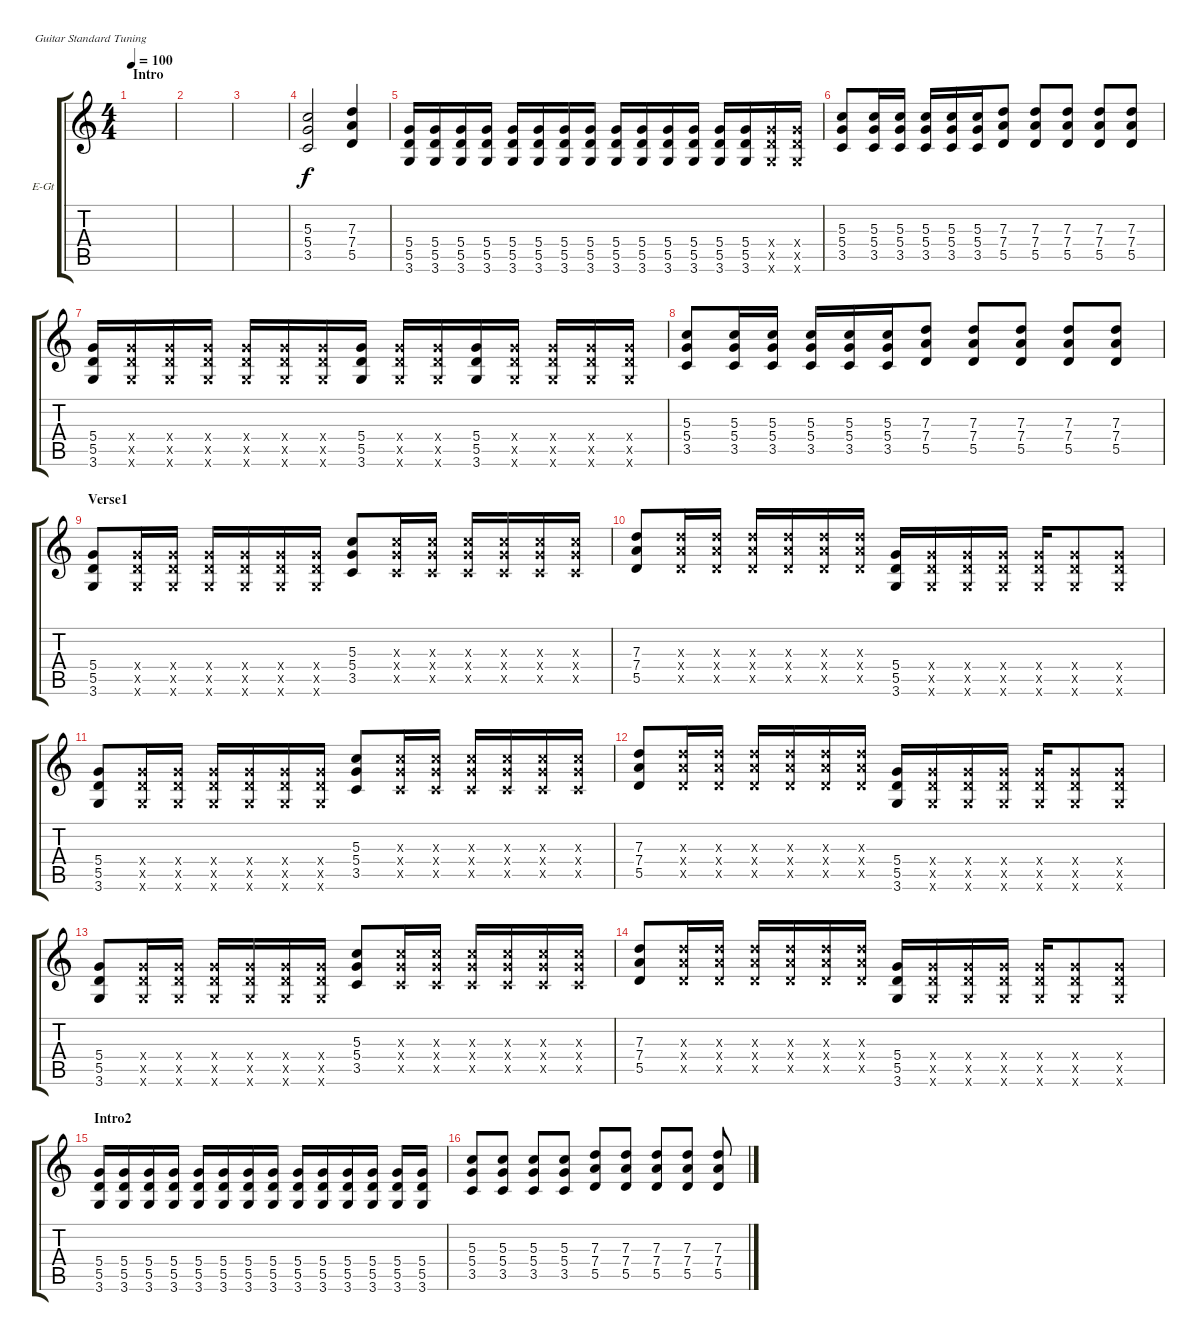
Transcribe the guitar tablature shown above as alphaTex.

\defaultSystemsLayout 4
\bracketExtendMode groupsimilarinstruments
\firstSystemTrackNameOrientation horizontal
\otherSystemsTrackNameOrientation horizontal
\track ("Rythem" "E-Gt") {instrument distortionguitar}
\staff {score tabs}
\tuning (E4 B3 G3 D3 A2 E2)
\ts (4 4)
\section ("" "Intro")
\tempo 100
\clef g2
\scale
0.487395
\ks c
|
|
\scale
0.256303 |
(5.4 3.5 5.3).2 (7.3 7.4 5.5).4 |
(5.4 5.5 3.6).16 (5.4 5.5 3.6).16 (5.4 5.5 3.6).16 (5.4 5.5 3.6).16 (5.4 5.5 3.6).16 (5.4 5.5 3.6).16 (5.4 5.5 3.6).16 (5.4 5.5 3.6).16 (5.4 5.5 3.6).16 (5.4 5.5 3.6).16 (5.4 5.5 3.6).16 (5.4 5.5 3.6).16 (5.4 5.5 3.6).16 (5.4 5.5 3.6).16 (5.4{x} 5.5{x} 3.6{x}).16 (5.4{x} 5.5{x} 3.6{x}).16 |
(5.3 5.4 3.5).8 (5.3 5.4 3.5).16 (5.3 5.4 3.5).16 (5.3 5.4 3.5).16 (5.3 5.4 3.5).16 (5.3 5.4 3.5).16 (7.3 7.4 5.5).8 (7.3 7.4 5.5).8 (7.4 5.5 7.3).8 (7.3 7.4 5.5).8 (7.4 5.5 7.3).8 |
(5.4 5.5 3.6).16 (5.4{x} 5.5{x} 3.6{x}).16 (5.4{x} 5.5{x} 3.6{x}).16 (5.4{x} 5.5{x} 3.6{x}).16 (5.4{x} 5.5{x} 3.6{x}).16 (5.4{x} 5.5{x} 3.6{x}).16 (5.4{x} 5.5{x} 3.6{x}).16 (5.4 5.5 3.6).16 (5.4{x} 5.5{x} 3.6{x}).16 (5.4{x} 5.5{x} 3.6{x}).16 (5.4 5.5 3.6).16 (5.4{x} 5.5{x} 3.6{x}).16 (5.4{x} 5.5{x} 3.6{x}).16 (5.4{x} 5.5{x} 3.6{x}).16 (5.4{x} 5.5{x} 3.6{x}).16 |
(5.3 5.4 3.5).8 (5.3 5.4 3.5).16 (5.3 5.4 3.5).16 (5.3 5.4 3.5).16 (5.3 5.4 3.5).16 (5.3 5.4 3.5).16 (7.3 7.4 5.5).8 (7.3 7.4 5.5).8 (7.4 5.5 7.3).8 (7.3 7.4 5.5).8 (7.4 5.5 7.3).8 |
\section ("" "Verse1")
(5.4 5.5 3.6).8{lyrics (0 "") lyrics (1 "") lyrics (2 "") lyrics (3 "") lyrics (4 "")} (5.4{x} 5.5{x} 3.6{x}).16{lyrics (0 "") lyrics (1 "") lyrics (2 "") lyrics (3 "") lyrics (4 "")} (5.4{x} 5.5{x} 3.6{x}).16{lyrics (0 "") lyrics (1 "") lyrics (2 "") lyrics (3 "") lyrics (4 "")} (5.4{x} 5.5{x} 3.6{x}).16{lyrics (0 "") lyrics (1 "") lyrics (2 "") lyrics (3 "") lyrics (4 "")} (5.4{x} 5.5{x} 3.6{x}).16{lyrics (0 "") lyrics (1 "") lyrics (2 "") lyrics (3 "") lyrics (4 "")} (5.4{x} 5.5{x} 3.6{x}).16 (5.4{x} 5.5{x} 3.6{x}).16 (5.4 3.5 5.3).8 (5.4{x} 3.5{x} 5.3{x}).16 (5.4{x} 3.5{x} 5.3{x}).16 (5.4{x} 3.5{x} 5.3{x}).16 (5.4{x} 3.5{x} 5.3{x}).16 (5.4{x} 3.5{x} 5.3{x}).16 (5.4{x} 3.5{x} 5.3{x}).16 |
(7.3 7.4 5.5).8{lyrics (0 "") lyrics (1 "") lyrics (2 "") lyrics (3 "") lyrics (4 "")} (7.3{x} 7.4{x} 5.5{x}).16{lyrics (0 "") lyrics (1 "") lyrics (2 "") lyrics (3 "") lyrics (4 "")} (7.4{x} 5.5{x} 7.3{x}).16{lyrics (0 "") lyrics (1 "") lyrics (2 "") lyrics (3 "") lyrics (4 "")} (7.4{x} 5.5{x} 7.3{x}).16 (7.3{x} 7.4{x} 5.5{x}).16 (7.3{x} 7.4{x} 5.5{x}).16 (7.3{x} 7.4{x} 5.5{x}).16 (5.4 5.5 3.6).16 (5.4{x} 5.5{x} 3.6{x}).16 (5.4{x} 5.5{x} 3.6{x}).16 (5.4{x} 5.5{x} 3.6{x}).16 (5.4{x} 5.5{x} 3.6{x}).16 (5.4{x} 5.5{x} 3.6{x}).8 (5.4{x} 5.5{x} 3.6{x}).8 |
(5.4 5.5 3.6).8 (5.4{x} 5.5{x} 3.6{x}).16 (5.4{x} 5.5{x} 3.6{x}).16 (5.4{x} 5.5{x} 3.6{x}).16 (5.4{x} 5.5{x} 3.6{x}).16 (5.4{x} 5.5{x} 3.6{x}).16 (5.4{x} 5.5{x} 3.6{x}).16 (5.4 3.5 5.3).8 (5.4{x} 3.5{x} 5.3{x}).16 (5.4{x} 3.5{x} 5.3{x}).16 (5.4{x} 3.5{x} 5.3{x}).16 (5.4{x} 3.5{x} 5.3{x}).16 (5.4{x} 3.5{x} 5.3{x}).16 (5.4{x} 3.5{x} 5.3{x}).16 |
(7.3 7.4 5.5).8 (7.3{x} 7.4{x} 5.5{x}).16 (7.4{x} 5.5{x} 7.3{x}).16 (7.4{x} 5.5{x} 7.3{x}).16 (7.3{x} 7.4{x} 5.5{x}).16 (7.3{x} 7.4{x} 5.5{x}).16 (7.3{x} 7.4{x} 5.5{x}).16 (5.4 5.5 3.6).16 (5.4{x} 5.5{x} 3.6{x}).16 (5.4{x} 5.5{x} 3.6{x}).16 (5.4{x} 5.5{x} 3.6{x}).16 (5.4{x} 5.5{x} 3.6{x}).16 (5.4{x} 5.5{x} 3.6{x}).8 (5.4{x} 5.5{x} 3.6{x}).8 |
(5.4 5.5 3.6).8 (5.4{x} 5.5{x} 3.6{x}).16 (5.4{x} 5.5{x} 3.6{x}).16 (5.4{x} 5.5{x} 3.6{x}).16 (5.4{x} 5.5{x} 3.6{x}).16 (5.4{x} 5.5{x} 3.6{x}).16 (5.4{x} 5.5{x} 3.6{x}).16 (5.4 3.5 5.3).8 (5.4{x} 3.5{x} 5.3{x}).16 (5.4{x} 3.5{x} 5.3{x}).16 (5.4{x} 3.5{x} 5.3{x}).16 (5.4{x} 3.5{x} 5.3{x}).16 (5.4{x} 3.5{x} 5.3{x}).16 (5.4{x} 3.5{x} 5.3{x}).16 |
(7.3 7.4 5.5).8 (7.3{x} 7.4{x} 5.5{x}).16 (7.4{x} 5.5{x} 7.3{x}).16 (7.4{x} 5.5{x} 7.3{x}).16 (7.3{x} 7.4{x} 5.5{x}).16 (7.3{x} 7.4{x} 5.5{x}).16 (7.3{x} 7.4{x} 5.5{x}).16 (5.4 5.5 3.6).16 (5.4{x} 5.5{x} 3.6{x}).16 (5.4{x} 5.5{x} 3.6{x}).16 (5.4{x} 5.5{x} 3.6{x}).16 (5.4{x} 5.5{x} 3.6{x}).16 (5.4{x} 5.5{x} 3.6{x}).8 (5.4{x} 5.5{x} 3.6{x}).8 |
\section ("" "Intro2")
(5.4 5.5 3.6).16 (5.4 5.5 3.6).16 (5.4 5.5 3.6).16 (5.4 5.5 3.6).16 (5.4 5.5 3.6).16 (5.4 5.5 3.6).16 (5.4 5.5 3.6).16 (5.4 5.5 3.6).16 (5.4 5.5 3.6).16 (5.4 5.5 3.6).16 (5.4 5.5 3.6).16 (5.4 5.5 3.6).16 (5.4 5.5 3.6).16 (5.4 5.5 3.6).16 |
(5.3 5.4 3.5).8 (5.3 5.4 3.5).8 (5.3 5.4 3.5).8 (5.3 5.4 3.5).8 (7.3 7.4 5.5).8 (7.4 5.5 7.3).8 (7.3 7.4 5.5).8 (7.4 5.5 7.3).8 (7.3 7.4 5.5).8
